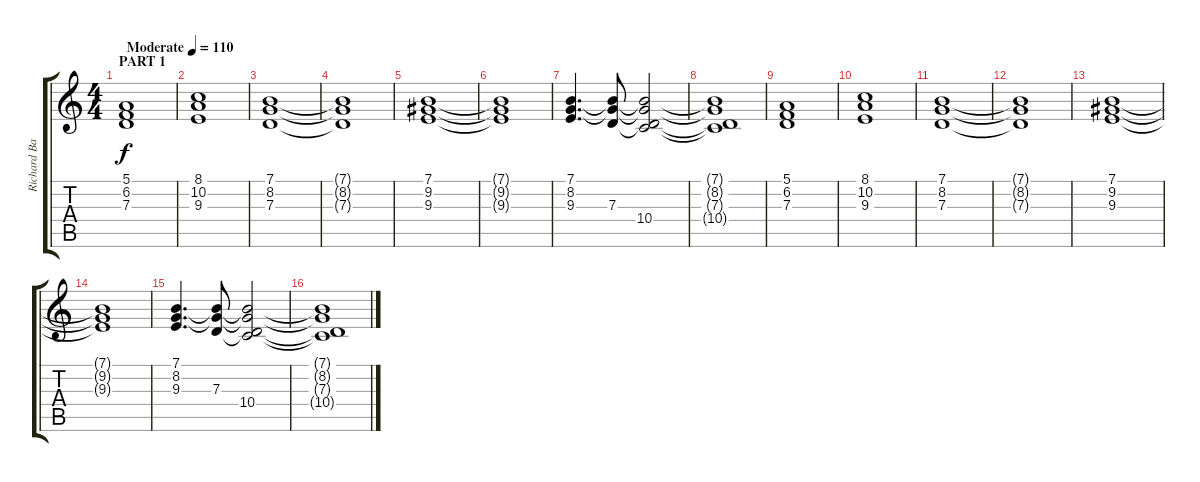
\track ("Richard Barbieri - Keyboard 1" "Richard Ba") {instrument pad2warm}
\staff {score tabs}
\tuning (E4 B3 G3 D3 A2 E2) {hide}
\ts (4 4)
\section ("" "PART 1")
\tempo (110 "Moderate")
\clef g2
\ks c
(5.1 6.2 7.3).1{dy f instrument pad2warm} |
(8.1 10.2 9.3).1 |
(7.1 8.2 7.3).1 |
(7.1{t} 8.2{t} 7.3{t}).1 |
(7.1 9.2 9.3).1 |
(7.1{t} 9.2{t} 9.3{t}).1 |
(7.1 8.2 9.3).4{d} (7.1{t} 8.2{t} 7.3).8 (7.1{t} 8.2{t} 7.3{t} 10.4).2 |
(7.1{t} 8.2{t} 7.3{t} 10.4{t}).1 |
(5.1 6.2 7.3).1 |
(8.1 10.2 9.3).1 |
(7.1 8.2 7.3).1 |
(7.1{t} 8.2{t} 7.3{t}).1 |
(7.1 9.2 9.3).1 |
(7.1{t} 9.2{t} 9.3{t}).1 |
(7.1 8.2 9.3).4{d} (7.1{t} 8.2{t} 7.3).8 (7.1{t} 8.2{t} 7.3{t} 10.4).2 |
(7.1{t} 8.2{t} 7.3{t} 10.4{t}).1
